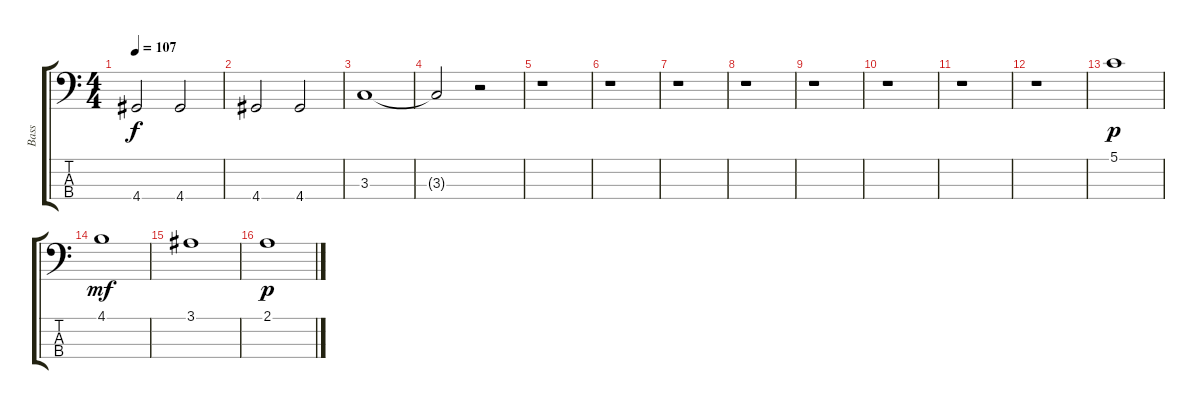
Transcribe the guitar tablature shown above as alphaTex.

\track ("Bass" "Bass") {instrument electricbassfinger}
\staff {score tabs}
\tuning (G2 D2 A1 E1) {hide}
\ts (4 4)
\tempo 107
\clef f4
\ks c
4.4.2{dy f} 4.4.2 |
4.4.2 4.4.2 |
3.3.1 |
3.3{t}.2 r.2 |
r.1 |
r.1 |
r.1 |
r.1 |
r.1 |
r.1 |
r.1 |
r.1 |
5.1.1{dy p} |
4.1.1{dy mf} |
3.1.1 |
2.1.1{dy p}
